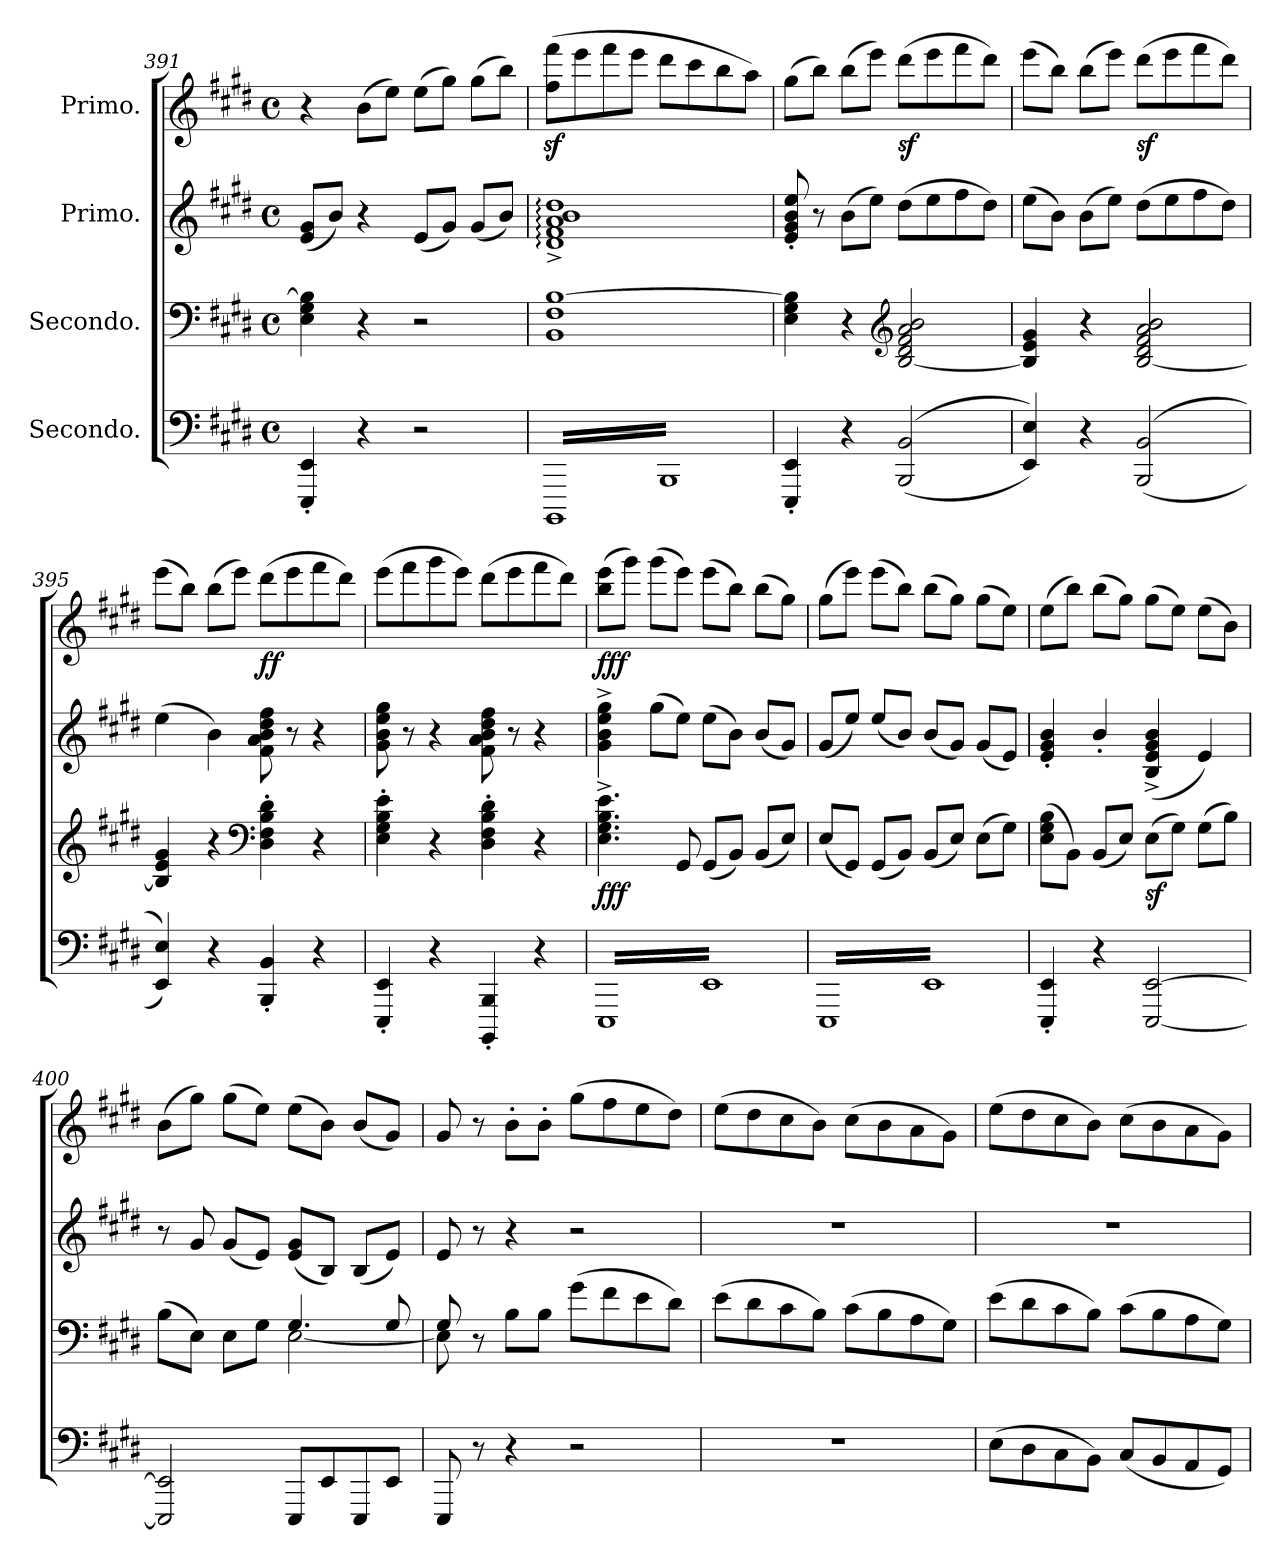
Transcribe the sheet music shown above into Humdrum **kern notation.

**kern	**kern	**dynam	**kern	**kern	**dynam
*part4	*part3	*part3	*part2	*part1	*part1
*staff4	*staff3	*staff3	*staff2	*staff1	*staff1
*I"Secondo.	*I"Secondo.	*	*I"Primo.	*I"Primo.	*
*clefF4	*clefF4	*	*clefG2	*clefG2	*
*k[f#c#g#d#]	*k[f#c#g#d#]	*	*k[f#c#g#d#]	*k[f#c#g#d#]	*
*M4/4	*M4/4	*	*M4/4	*M4/4	*
*met(c)	*met(c)	*	*met(c)	*met(c)	*
=391	=391	=391	=391	=391	=391
4EEE'>/ 4EE'>/	4E\ 4G#\ 4B]\	.	(>8e/ 8g#/L	4r	.
.	.	.	8b/J)	.	.
4r	4r	.	4r	(8b\L	.
.	.	.	.	8ee\J)	.
2r	2r	.	(8e/L	(8ee\L	.
.	.	.	8g#/J)	8gg#\J)	.
.	.	.	(8g#/L	(8gg#\L	.
.	.	.	8b/J)	8bb\J)	.
=392	=392	=392	=392	=392	=392
*tremolo	*	*	*	*	*
16BBBB/LL	1BB 1F# [1B	.	1d#:^> 1f#:^> 1a:^> 1b:^> 1dd#:^>	(8ff#z>\ 8fff#z>\L	.
16BBB/	.	.	.	.	.
16BBBB/	.	.	.	8eee\	.
16BBB/	.	.	.	.	.
16BBBB/	.	.	.	8fff#\	.
16BBB/	.	.	.	.	.
16BBBB/	.	.	.	8eee\J	.
16BBB/	.	.	.	.	.
16BBBB/	.	.	.	8ddd#\L	.
16BBB/	.	.	.	.	.
16BBBB/	.	.	.	8ccc#\	.
16BBB/	.	.	.	.	.
16BBBB/	.	.	.	8bb\	.
16BBB/	.	.	.	.	.
16BBBB/	.	.	.	8aa\J)	.
16BBB/JJ	.	.	.	.	.
*Xtremolo	*	*	*	*	*
=393	=393	=393	=393	=393	=393
4EEE'>/ 4EE'>/	4E\ 4G#\ 4B]\	.	8e'>/ 8g#'>/ 8b'>/ 8ee'>/	(8gg#\L	.
.	.	.	.	.	.
.	.	.	8r	8bb\J)	.
.	.	.	.	.	.
4r	4r	.	(8b\L	(8bb\L	.
.	.	.	.	.	.
.	.	.	8ee\J)	8eee\J)	.
.	.	.	.	.	.
*	*clefG2	*	*	*	*
(>(>2BBB/ 2BB/	[2B/ 2d#/ 2f#/ 2a/ 2b/	.	(8dd#\L	(8ddd#\L	sf
.	.	.	8ee\	8eee\	.
.	.	.	8ff#\	8fff#\	.
.	.	.	8dd#\J)	8ddd#\J)	.
=394	=394	=394	=394	=394	=394
4EE/ 4E/))	4B]/ 4e/ 4g#/	.	(8ee\L	(8eee\L	.
.	.	.	8b\J)	8bb\J)	.
4r	4r	.	(8b\L	(8bb\L	.
.	.	.	8ee\J)	8eee\J)	.
(>(>2BBB/ 2BB/	[2B/ 2d#/ 2f#/ 2a/ 2b/	.	(8dd#\L	(8ddd#\L	sf
.	.	.	8ee\	8eee\	.
.	.	.	8ff#\	8fff#\	.
.	.	.	8dd#\J)	8ddd#\J)	.
=395	=395	=395	=395	=395	=395
4EE/ 4E/))	4B]/ 4e/ 4g#/	.	(4ee\	(8eee\L	.
.	.	.	.	8bb\J)	.
4r	4r	.	4b\)	(8bb\L	.
.	.	.	.	8eee\J)	.
*	*clefF4	*	*	*	*
4BBB'>/ 4BB'>/	4D#'\ 4F#'\ 4B'\ 4d#'\	.	8f#\ 8a\ 8b\ 8dd#\ 8ff#\	(8ddd#\L	ff
.	.	.	8r	8eee\	.
4r	4r	.	4r	8fff#\	.
.	.	.	.	8ddd#\J)	.
=396	=396	=396	=396	=396	=396
4EEE'>/ 4EE'>/	4E'\ 4G#'\ 4B'\ 4e'\	.	8g#\ 8b\ 8ee\ 8gg#\	(8eee\L	.
.	.	.	8r	8fff#\	.
4r	4r	.	4r	8ggg#\	.
.	.	.	.	8eee\J)	.
4BBBB'>/ 4BBB'>/	4D#'\ 4F#'\ 4B'\ 4d#'\	.	8f#\ 8a\ 8b\ 8dd#\ 8ff#\	(8ddd#\L	.
.	.	.	8r	8eee\	.
4r	4r	.	4r	8fff#\	.
.	.	.	.	8ddd#\J)	.
=397	=397	=397	=397	=397	=397
*tremolo	*	*	*	*	*
16EEE/LL	4.E^\ 4.G#^\ 4.B^\ 4.e^\	fff	4g#^<\ 4b^<\ 4ee^<\ 4gg#^<\	(8bb\ 8eee\L	fff
16EE/	.	.	.	.	.
16EEE/	.	.	.	8ggg#\J)	.
16EE/	.	.	.	.	.
16EEE/	.	.	(8gg#\L	(8ggg#\L	.
16EE/	.	.	.	.	.
16EEE/	8GG#/	.	8ee\J)	8eee\J)	.
16EE/	.	.	.	.	.
16EEE/	(8GG#/L	.	(8ee\L	(8eee\L	.
16EE/	.	.	.	.	.
16EEE/	8BB/J)	.	8b\J)	8bb\J)	.
16EE/	.	.	.	.	.
16EEE/	(8BB/L	.	(8b/L	(8bb\L	.
16EE/	.	.	.	.	.
16EEE/	8E/J)	.	8g#/J)	8gg#\J)	.
16EE/JJ	.	.	.	.	.
=398	=398	=398	=398	=398	=398
16EEE/LL	(8E/L	.	(8g#/L	(8gg#\L	.
16EE/	.	.	.	.	.
16EEE/	8GG#/J)	.	8ee/J)	8eee\J)	.
16EE/	.	.	.	.	.
16EEE/	(8GG#/L	.	(8ee/L	(8eee\L	.
16EE/	.	.	.	.	.
16EEE/	8BB/J)	.	8b/J)	8bb\J)	.
16EE/	.	.	.	.	.
16EEE/	(8BB/L	.	(8b/L	(8bb\L	.
16EE/	.	.	.	.	.
16EEE/	8E/J)	.	8g#/J)	8gg#\J)	.
16EE/	.	.	.	.	.
16EEE/	(8E\L	.	(8g#/L	(8gg#\L	.
16EE/	.	.	.	.	.
16EEE/	8G#\J)	.	8e/J)	8ee\J)	.
16EE/JJ	.	.	.	.	.
*Xtremolo	*	*	*	*	*
=399	=399	=399	=399	=399	=399
4EEE'>/ 4EE'>/	(8E\ 8G#\ 8B\L	.	4e'/ 4g#'/ 4b'/	(8ee\L	.
.	.	.	.	.	.
.	8BB\J)	.	.	8bb\J)	.
.	.	.	.	.	.
4r	(>8BB/L	.	4b'/	(8bb\L	.
.	.	.	.	.	.
.	8E/J)	.	.	8gg#\J)	.
.	.	.	.	.	.
[2EEE/ [2EE/	(8E\L	sf	(4B^>/ 4e^>/ 4g#^>/ 4b^>/	(8gg#\L	.
.	8G#\J)	.	.	8ee\J)	.
.	(8G#\L	.	4e/)	(8ee\L	.
.	8B\J)	.	.	8b\J)	.
=400	=400	=400	=400	=400	=400
*	*^	*	*	*	*
2EEE]/ 2EE]/	(8B\L	2ryy	.	8r	(8b\L	.
.	8E\J)	.	.	8g#/	8gg#\J)	.
.	8E\L	.	.	(8g#/L	(8gg#\L	.
.	8G#\J	.	.	8e/J)	8ee\J)	.
8EEE/L	4.G#/	[2E\	.	(8e/ 8g#/L	(8ee\L	.
8EE/	.	.	.	8B/J)	8b\J)	.
8EEE/	.	.	.	(8B/L	(8b/L	.
8EE/J	8G#/	.	.	8e/J)	8g#/J)	.
=401	=401	=401	=401	=401	=401	=401
8EEE/	8G#/	8E\]	.	8e/	8g#/	.
8r	8r	8ryy	.	8r	8r	.
4r	8B\L	4ryy	.	4r	8b'\L	.
.	8B\J	.	.	.	8b'\J	.
2r	(8g#\L	2ryy	.	2r	(8gg#\L	.
.	8f#\	.	.	.	8ff#\	.
.	8e\	.	.	.	8ee\	.
.	8d#\J)	.	.	.	8dd#\J)	.
*	*v	*v	*	*	*	*
=402	=402	=402	=402	=402	=402
1r	(8e\L	.	1r	(8ee\L	.
.	8d#\	.	.	8dd#\	.
.	8c#\	.	.	8cc#\	.
.	8B\J)	.	.	8b\J)	.
.	(8c#\L	.	.	(8cc#\L	.
.	8B\	.	.	8b\	.
.	8A\	.	.	8a\	.
.	8G#\J)	.	.	8g#\J)	.
=403	=403	=403	=403	=403	=403
(8E\L	(8e\L	.	1r	(8ee\L	.
8D#\	8d#\	.	.	8dd#\	.
8C#\	8c#\	.	.	8cc#\	.
8BB\J)	8B\J)	.	.	8b\J)	.
(8C#/L	(8c#\L	.	.	(8cc#\L	.
8BB/	8B\	.	.	8b\	.
8AA/	8A\	.	.	8a\	.
8GG#/J)	8G#\J)	.	.	8g#\J)	.
=	=	=	=	=	=
*-	*-	*-	*-	*-	*-
